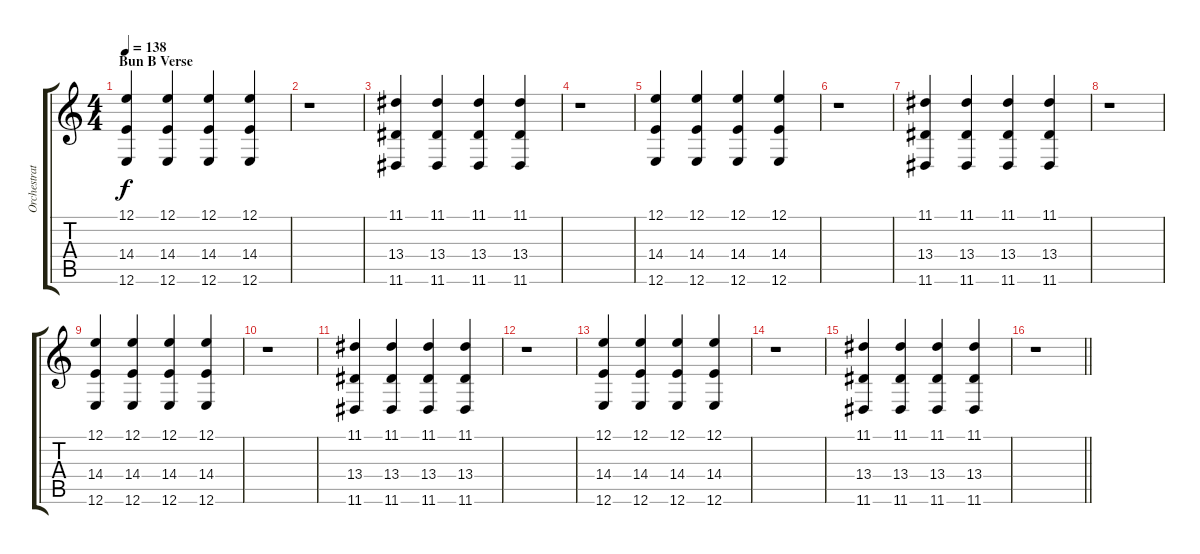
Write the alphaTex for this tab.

\track ("Orchestration" "Orchestrat") {instrument stringensemble1}
\staff {score tabs}
\tuning (E4 B3 G3 D3 A2 E2) {hide}
\ts (4 4)
\section ("" "Bun B Verse")
\tempo 138
\clef g2
\ks c
(12.1 14.4 12.6).4{dy f} (12.1 14.4 12.6).4 (12.1 14.4 12.6).4 (12.1 14.4 12.6).4 |
r.1 |
(11.1 13.4 11.6).4 (11.1 13.4 11.6).4 (11.1 13.4 11.6).4 (11.1 13.4 11.6).4 |
r.1 |
(12.1 14.4 12.6).4 (12.1 14.4 12.6).4 (12.1 14.4 12.6).4 (12.1 14.4 12.6).4 |
r.1 |
(11.1 13.4 11.6).4 (11.1 13.4 11.6).4 (11.1 13.4 11.6).4 (11.1 13.4 11.6).4 |
r.1 |
(12.1 14.4 12.6).4 (12.1 14.4 12.6).4 (12.1 14.4 12.6).4 (12.1 14.4 12.6).4 |
r.1 |
(11.1 13.4 11.6).4 (11.1 13.4 11.6).4 (11.1 13.4 11.6).4 (11.1 13.4 11.6).4 |
r.1 |
(12.1 14.4 12.6).4 (12.1 14.4 12.6).4 (12.1 14.4 12.6).4 (12.1 14.4 12.6).4 |
r.1 |
(11.1 13.4 11.6).4 (11.1 13.4 11.6).4 (11.1 13.4 11.6).4 (11.1 13.4 11.6).4 |
\barLineRight lightlight
r.1
